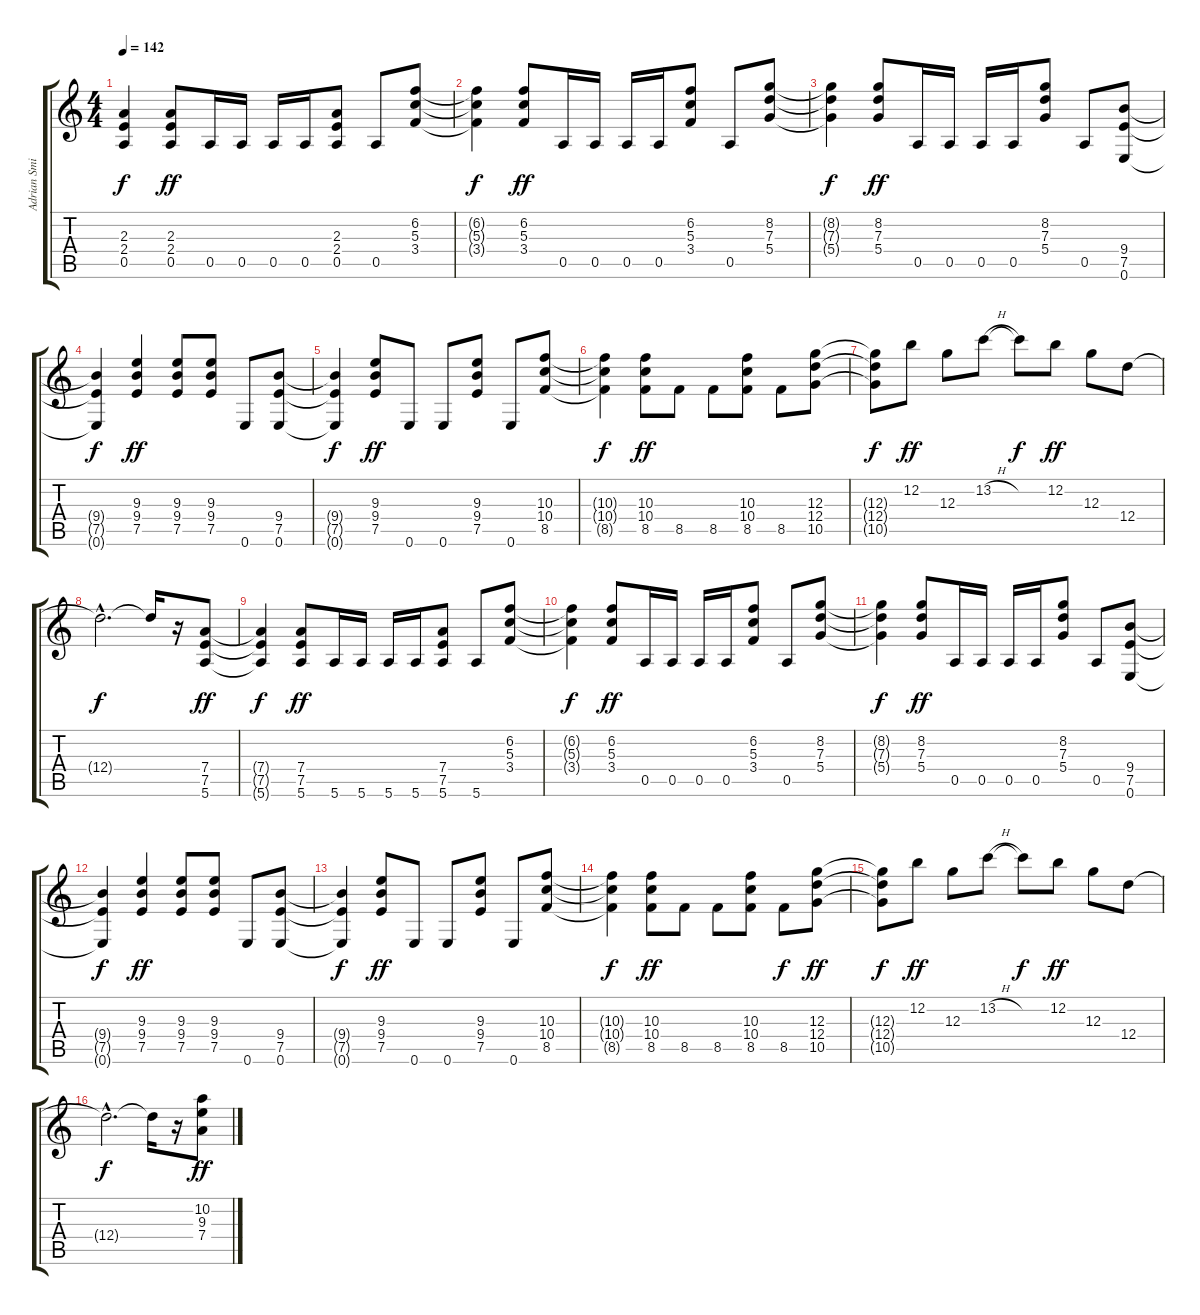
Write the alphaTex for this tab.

\track ("Adrian Smith" "Adrian Smi") {instrument overdrivenguitar}
\staff {score tabs}
\tuning (E4 B3 G3 D3 A2 E2) {hide}
\ts (4 4)
\tempo 142
\clef g2
\ks c
(2.3{t} 2.4{t} 0.5{t}).4{dy f} (2.3 2.4 0.5).8{dy ff} 0.5.16 0.5.16 0.5.16 0.5.16 (2.3 2.4 0.5).8 0.5.8 (6.2 5.3 3.4).8 |
(6.2{t} 5.3{t} 3.4{t}).4{dy f} (6.2 5.3 3.4).8{dy ff} 0.5.16 0.5.16 0.5.16 0.5.16 (6.2 5.3 3.4).8 0.5.8 (8.2 7.3 5.4).8 |
(8.2{t} 7.3{t} 5.4{t}).4{dy f} (8.2 7.3 5.4).8{dy ff} 0.5.16 0.5.16 0.5.16 0.5.16 (8.2 7.3 5.4).8 0.5.8 (9.4 7.5 0.6).8 |
(9.4{t} 7.5{t} 0.6{t}).4{dy f} (9.3 9.4 7.5).4{dy ff} (9.3 9.4 7.5).8 (9.3 9.4 7.5).8 0.6.8 (9.4 7.5 0.6).8 |
(9.4{t} 7.5{t} 0.6{t}).4{dy f} (9.3 9.4 7.5).8{dy ff} 0.6.8 0.6.8 (9.3 9.4 7.5).8 0.6.8 (10.3 10.4 8.5).8 |
(10.3{t} 10.4{t} 8.5{t}).4{dy f} (10.3 10.4 8.5).8{dy ff} 8.5.8 8.5.8 (10.3 10.4 8.5).8 8.5.8 (12.3 12.4 10.5).8 |
(12.3{t} 12.4{t} 10.5{t}).8{dy f} 12.2.8{dy ff} 12.3.8 13.2{h}.8 13.2{t}.8{dy f} 12.2.8{dy ff} 12.3.8 12.4.8 |
12.4{hac t}.2{d dy f} 12.4{t}.16 r.16 (7.4 7.5 5.6).8{dy ff} |
(7.4{t} 7.5{t} 5.6{t}).4{dy f} (7.4 7.5 5.6).8{dy ff} 5.6.16 5.6.16 5.6.16 5.6.16 (7.4 7.5 5.6).8 5.6.8 (6.2 5.3 3.4).8 |
(6.2{t} 5.3{t} 3.4{t}).4{dy f} (6.2 5.3 3.4).8{dy ff} 0.5.16 0.5.16 0.5.16 0.5.16 (6.2 5.3 3.4).8 0.5.8 (8.2 7.3 5.4).8 |
(8.2{t} 7.3{t} 5.4{t}).4{dy f} (8.2 7.3 5.4).8{dy ff} 0.5.16 0.5.16 0.5.16 0.5.16 (8.2 7.3 5.4).8 0.5.8 (9.4 7.5 0.6).8 |
(9.4{t} 7.5{t} 0.6{t}).4{dy f} (9.3 9.4 7.5).4{dy ff} (9.3 9.4 7.5).8 (9.3 9.4 7.5).8 0.6.8 (9.4 7.5 0.6).8 |
(9.4{t} 7.5{t} 0.6{t}).4{dy f} (9.3 9.4 7.5).8{dy ff} 0.6.8 0.6.8 (9.3 9.4 7.5).8 0.6.8 (10.3 10.4 8.5).8 |
(10.3{t} 10.4{t} 8.5{t}).4{dy f} (10.3 10.4 8.5).8{dy ff} 8.5.8 8.5.8 (10.3 10.4 8.5).8 8.5.8{dy f} (12.3 12.4 10.5).8{dy ff} |
(12.3{t} 12.4{t} 10.5{t}).8{dy f} 12.2.8{dy ff} 12.3.8 13.2{h}.8 13.2{t}.8{dy f} 12.2.8{dy ff} 12.3.8 12.4.8 |
12.4{hac t}.2{d dy f} 12.4{t}.16 r.16 (10.2 9.3 7.4).8{dy ff}
